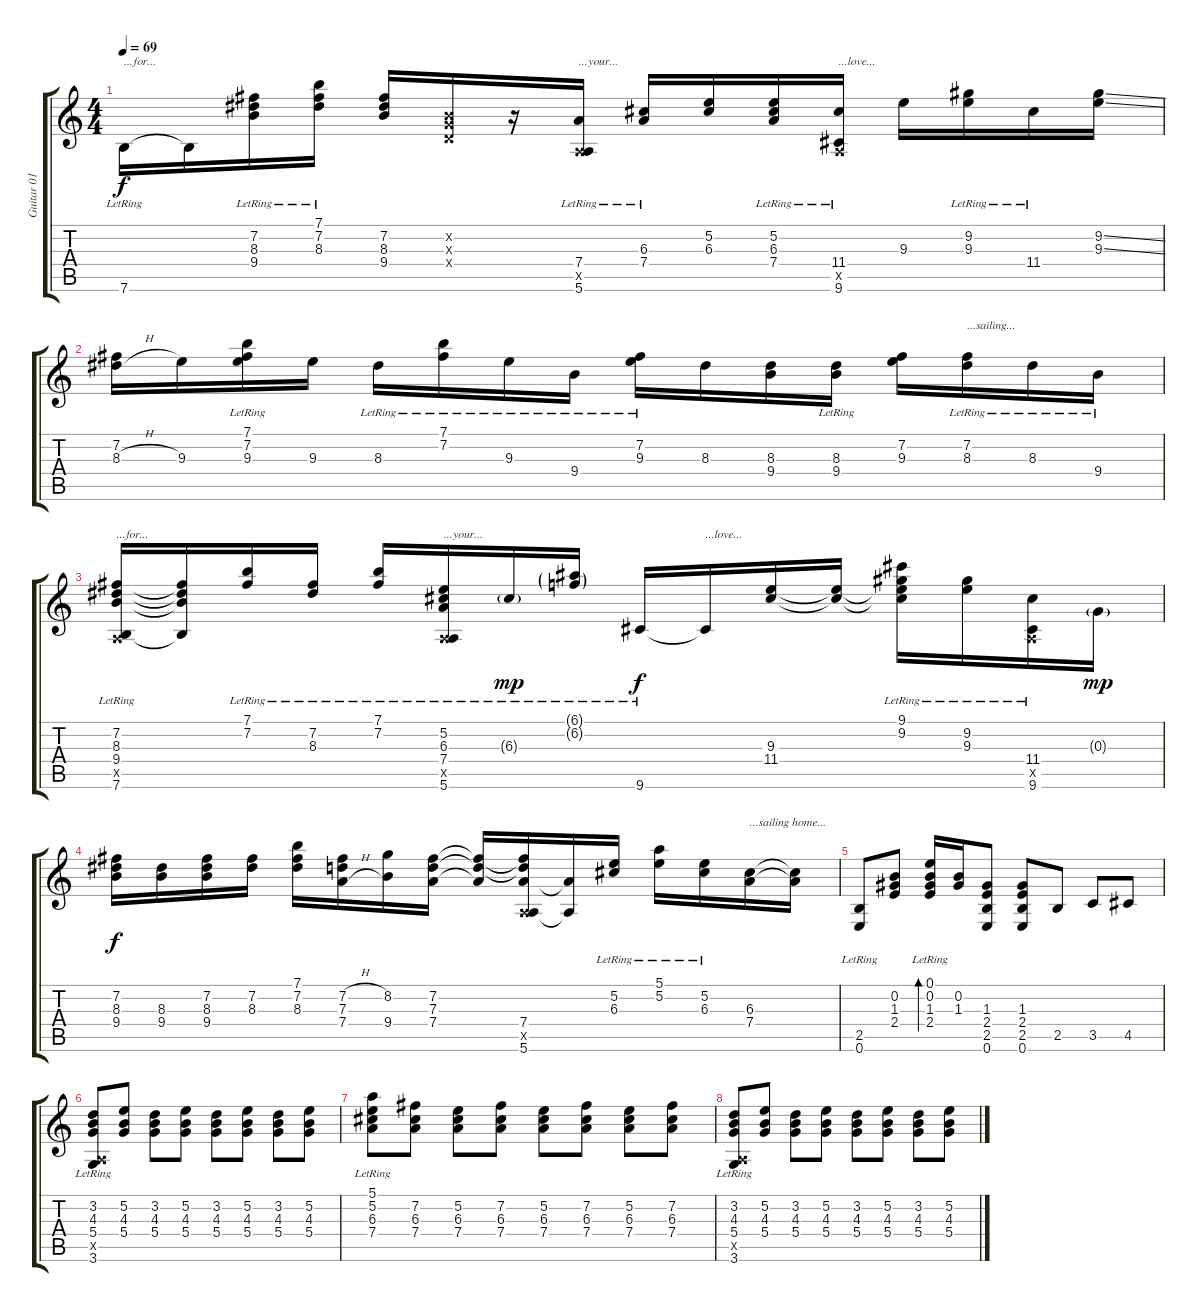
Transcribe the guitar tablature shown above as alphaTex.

\track ("Guitar 01" "Guitar 01") {instrument electricguitarclean}
\staff {score tabs}
\tuning (E4 B3 G3 D3 A2 E2) {hide}
\ts (4 4)
\tempo 69
\clef g2
\ks c
7.6{lr}.16{txt "...for..." dy f} 7.6{t}.16 (7.2 8.3 9.4{lr}).16 (7.1{lr} 7.2 8.3).16 (7.2 8.3 9.4).16 (0.2{x} 0.3{x} 0.4{x}).16 r.16 (7.4 0.5{x} 5.6{lr}).16{txt "...your..."} (6.3 7.4{lr}).16 (5.2 6.3).16 (5.2{lr} 6.3{lr} 7.4).16 (11.4{lr} 0.5{x} 9.6{lr}).16{txt "...love..."} 9.3.16 (9.2{lr} 9.3{lr}).16 11.4{lr}.16 (9.2{ss} 9.3{ss}).16 |
(7.2 8.3{h}).16 9.3.16 (7.1{lr} 7.2{lr} 9.3).16 9.3.16 8.3{lr}.16 (7.1{lr} 7.2{lr}).16 9.3{lr}.16 9.4{lr}.16 (7.2{lr} 9.3).16 8.3.16 (8.3 9.4).16 (8.3 9.4{lr}).16 (7.2 9.3).16 (7.2{lr} 8.3).16{txt "...sailing..."} 8.3{lr}.16 9.4{lr}.16 |
(7.2 8.3 9.4{lr} 0.5{x} 7.6{lr}).16{txt "...for..."} (7.2{t} 8.3{t} 9.4{t} 7.6{t}).16 (7.1{lr} 7.2).16 (7.2 8.3{lr}).16 (7.1{lr} 7.2).16 (5.2 6.3{lr} 7.4{lr} 0.5{x} 5.6{lr}).16{txt "...your..."} 6.3{g lr}.16{dy mp} (6.1{g lr} 6.2{g lr}).16 9.6{lr}.16{dy f} 9.6{t}.16{txt "...love..."} (9.3 11.4).16 (9.3{t} 11.4{t}).16 (9.1{lr} 9.2 9.3{t} 11.4{t}).16 (9.2{lr} 9.3{lr}).16 (11.4{lr} 0.5{x} 9.6{lr}).16 0.3{g}.16{dy mp} |
(7.2 8.3 9.4).16{dy f} (8.3 9.4).16 (7.2 8.3 9.4).16 (7.2 8.3).16 (7.1 7.2 8.3).16 (7.2{h} 7.3 7.4{h}).16 (8.2 9.4).16 (7.2 7.3 7.4).16 (7.2{t} 7.3{t} 7.4{t}).16 (7.2{t} 7.3{t} 7.4 0.5{x} 5.6).16 (7.4{t} 5.6{t}).16 (5.2 6.3{lr}).16 (5.1{lr} 5.2).16 (5.2{lr} 6.3).16 (6.3 7.4).16{txt "...sailing home..."} (6.3{t} 7.4{t}).16 |
(2.5{lr} 0.6{lr}).8 (0.2 1.3 2.4).8 (0.1{lr} 0.2 1.3 2.4).16{bd 120} (0.2 1.3).16 (1.3 2.4 2.5 0.6).8 (1.3 2.4 2.5 0.6).8 2.5.8 3.5.8 4.5.8 |
(3.2 4.3 5.4 0.5{x} 3.6{lr}).8 (5.2 4.3 5.4).8 (3.2 4.3 5.4).8 (5.2 4.3 5.4).8 (3.2 4.3 5.4).8 (5.2 4.3 5.4).8 (3.2 4.3 5.4).8 (5.2 4.3 5.4).8 |
(5.1{lr} 5.2 6.3 7.4).8 (7.2 6.3 7.4).8 (5.2 6.3 7.4).8 (7.2 6.3 7.4).8 (5.2 6.3 7.4).8 (7.2 6.3 7.4).8 (5.2 6.3 7.4).8 (7.2 6.3 7.4).8 |
(3.2 4.3 5.4 0.5{x} 3.6{lr}).8 (5.2 4.3 5.4).8 (3.2 4.3 5.4).8 (5.2 4.3 5.4).8 (3.2 4.3 5.4).8 (5.2 4.3 5.4).8 (3.2 4.3 5.4).8 (5.2 4.3 5.4).8
